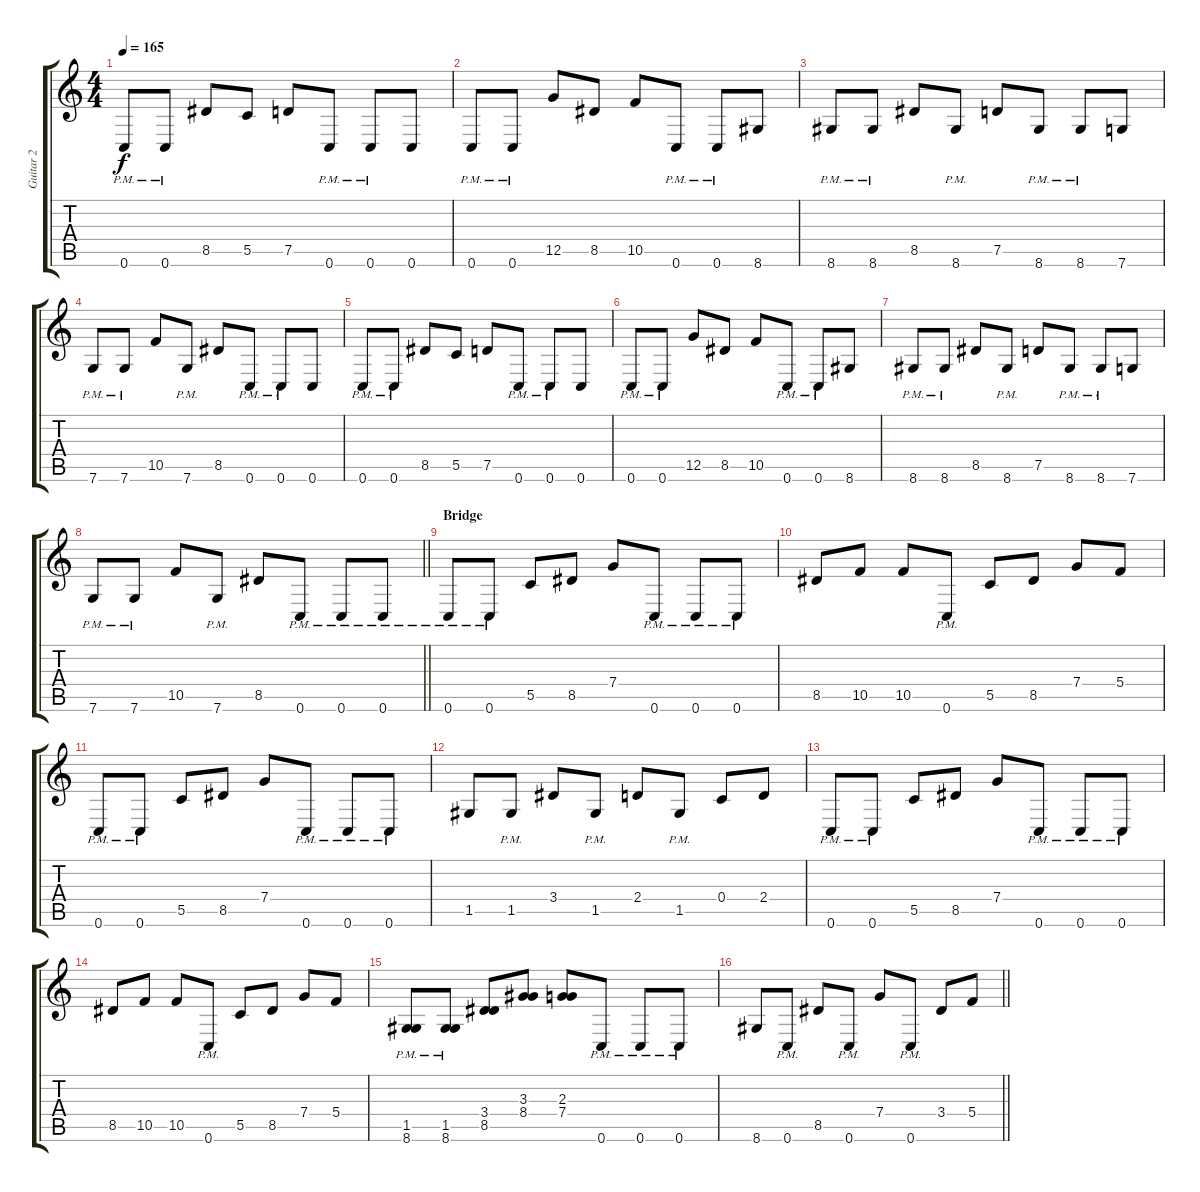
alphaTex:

\track ("Guitar 2" "Guitar 2") {instrument distortionguitar}
\staff {score tabs}
\tuning (D4 A3 F3 C3 G2 C2) {hide}
\ts (4 4)
\tempo 165
\clef g2
\ks c
0.6{pm}.8{dy f} 0.6{pm}.8 8.5.8 5.5.8 7.5.8 0.6{pm}.8 0.6{pm}.8 0.6.8 |
0.6{pm}.8 0.6{pm}.8 12.5.8 8.5.8 10.5.8 0.6{pm}.8 0.6{pm}.8 8.6.8 |
8.6{pm}.8 8.6{pm}.8 8.5.8 8.6{pm}.8 7.5.8 8.6{pm}.8 8.6{pm}.8 7.6.8 |
7.6{pm}.8 7.6{pm}.8 10.5.8 7.6{pm}.8 8.5.8 0.6{pm}.8 0.6{pm}.8 0.6.8 |
0.6{pm}.8 0.6{pm}.8 8.5.8 5.5.8 7.5.8 0.6{pm}.8 0.6{pm}.8 0.6.8 |
0.6{pm}.8 0.6{pm}.8 12.5.8 8.5.8 10.5.8 0.6{pm}.8 0.6{pm}.8 8.6.8 |
8.6{pm}.8 8.6{pm}.8 8.5.8 8.6{pm}.8 7.5.8 8.6{pm}.8 8.6{pm}.8 7.6.8 |
\barLineRight lightlight
7.6{pm}.8 7.6{pm}.8 10.5.8 7.6{pm}.8 8.5.8 0.6{pm}.8 0.6{pm}.8 0.6{pm}.8 |
\section ("" "Bridge")
0.6{pm}.8 0.6{pm}.8 5.5.8 8.5.8 7.4.8 0.6{pm}.8 0.6{pm}.8 0.6{pm}.8 |
8.5.8 10.5.8 10.5.8 0.6{pm}.8 5.5.8 8.5.8 7.4.8 5.4.8 |
0.6{pm}.8 0.6{pm}.8 5.5.8 8.5.8 7.4.8 0.6{pm}.8 0.6{pm}.8 0.6{pm}.8 |
1.5.8 1.5{pm}.8 3.4.8 1.5{pm}.8 2.4.8 1.5{pm}.8 0.4.8 2.4.8 |
0.6{pm}.8 0.6{pm}.8 5.5.8 8.5.8 7.4.8 0.6{pm}.8 0.6{pm}.8 0.6{pm}.8 |
8.5.8 10.5.8 10.5.8 0.6{pm}.8 5.5.8 8.5.8 7.4.8 5.4.8 |
(1.5{pm} 8.6).8 (1.5{pm} 8.6).8 (3.4 8.5).8 (3.3 8.4).8 (2.3 7.4).8 0.6{pm}.8 0.6{pm}.8 0.6{pm}.8 |
\barLineRight lightlight
8.6.8 0.6{pm}.8 8.5.8 0.6{pm}.8 7.4.8 0.6{pm}.8 3.4.8 5.4.8
